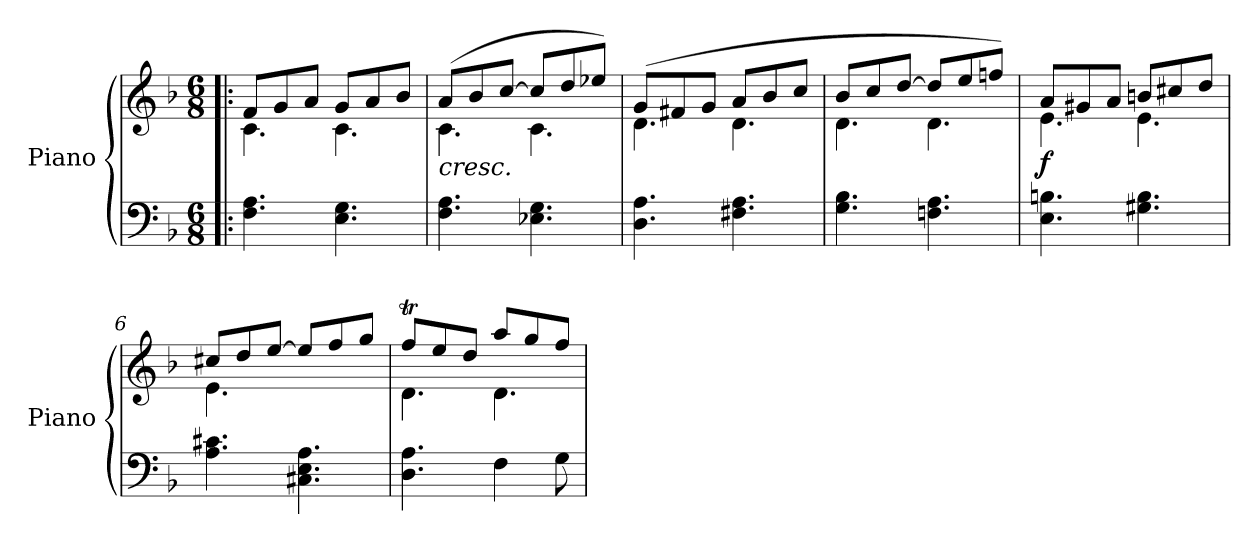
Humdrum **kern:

**kern	**kern	**dynam
*part1	*part1	*part1
*staff2	*staff1	*staff1/2
*I"Piano	*	*
*I'Piano	*	*
*clefF4	*clefG2	*
*k[b-]	*k[b-]	*
*M6/8	*M6/8	*
=1!|:	=1!|:	=1!|:
*	*^	*
4.F\ 4.A\	8f/L	4.c\	.
.	8g/	.	.
.	8a/J	.	.
4.E\ 4.G\	8g/L	4.c\	.
.	8a/	.	.
.	8b-/J	.	.
=2	=2	=2	=2
!	!LO:TX:b:i:t=cresc.	!	!
4.F\ 4.A\	(8a/L	4.c\	.
.	8b-/	.	.
.	[>8cc/J	.	.
4.E-X\ 4.G\	8cc/L]	4.c\	.
.	8dd/	.	.
.	8ee-X/J)	.	.
=3	=3	=3	=3
4.D\ 4.A\	(8g/L	4.d\	.
.	8f#X/	.	.
.	8g/J	.	.
4.F#X\ 4.A\	8a/L	4.d\	.
.	8b-/	.	.
.	8cc/J	.	.
=4	=4	=4	=4
4.G\ 4.B-\	8b-/L	4.d\	.
.	8cc/	.	.
.	[>8dd/J	.	.
4.Fn\ 4.A\	8dd/L]	4.d\	.
.	8ee/	.	.
.	8ffn/J)	.	.
=5	=5	=5	=5
!	!	!	!LO:DY:b
4.E\ 4.Bn\	8a/L	4.e\	f
.	8g#X/	.	.
.	8a/J	.	.
4.G#X\ 4.B\	8bn/L	4.e\	.
.	8cc#X/	.	.
.	8dd/J	.	.
!!LO:LB:g=z	!!
=6	=6	=6	=6
4.A\ 4.c#X\	8cc#X/L	4.e\	.
.	8dd/	.	.
.	[>8ee/J	.	.
4.C#X\ 4.E\ 4.A\	8ee/L]	4.ryy	.
.	8ff/	.	.
.	8gg/J	.	.
=7	=7	=7	=7
4.D\ 4.A\	8ffT/L	4.d\	.
.	8ee/	.	.
.	8dd/J	.	.
4F\	8aa/L	4.d\	.
.	8gg/	.	.
8G\	8ff/J	.	.
*	*v	*v	*
=	=	=
*-	*-	*-
